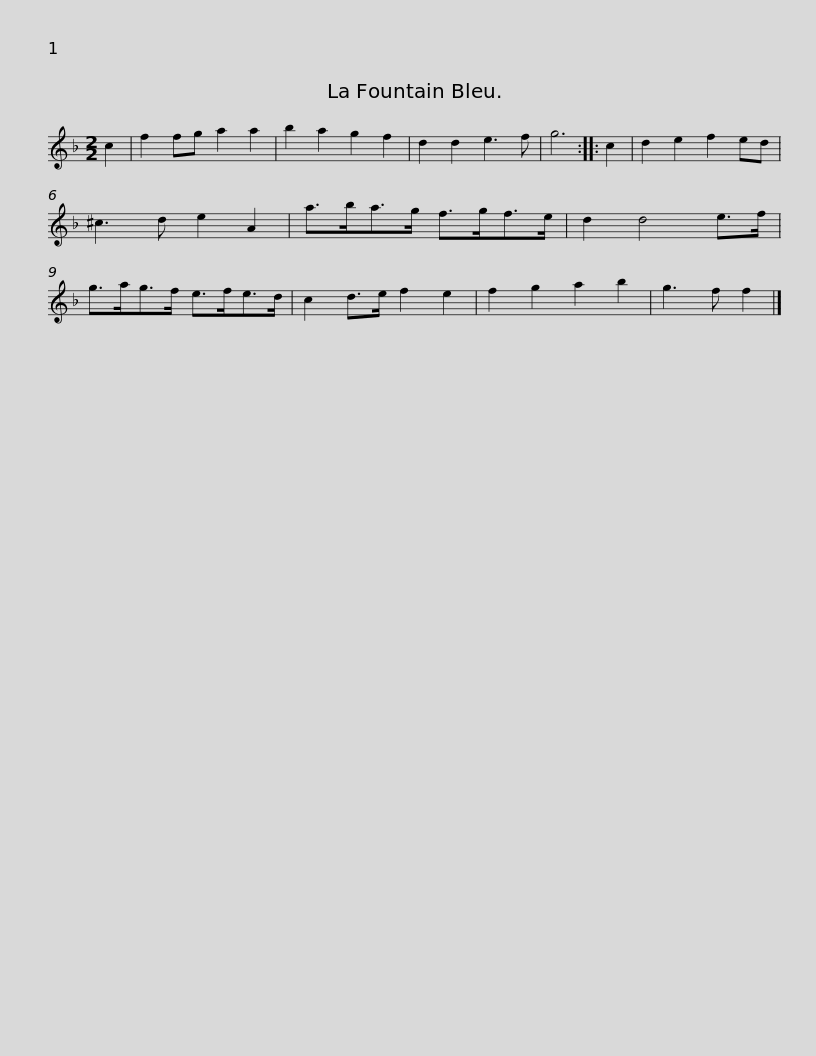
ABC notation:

X:1
L:1/8
M:2/2
I:linebreak $
K:F
V:1 treble
V:1
 c2 | f2 fg a2 a2 | b2 a2 g2 f2 | d2 d2 e3 f | g6 :: %5
 c2 | d2 e2 f2 ed | ^c3 d e2 A2 | a>ba>g f>gf>e |$ d2 d4 e>f | %10
 g>ag>f e>fe>d | c2 d>e f2 e2 | f2 g2 a2 b2 | g3 f f2 |] %14
